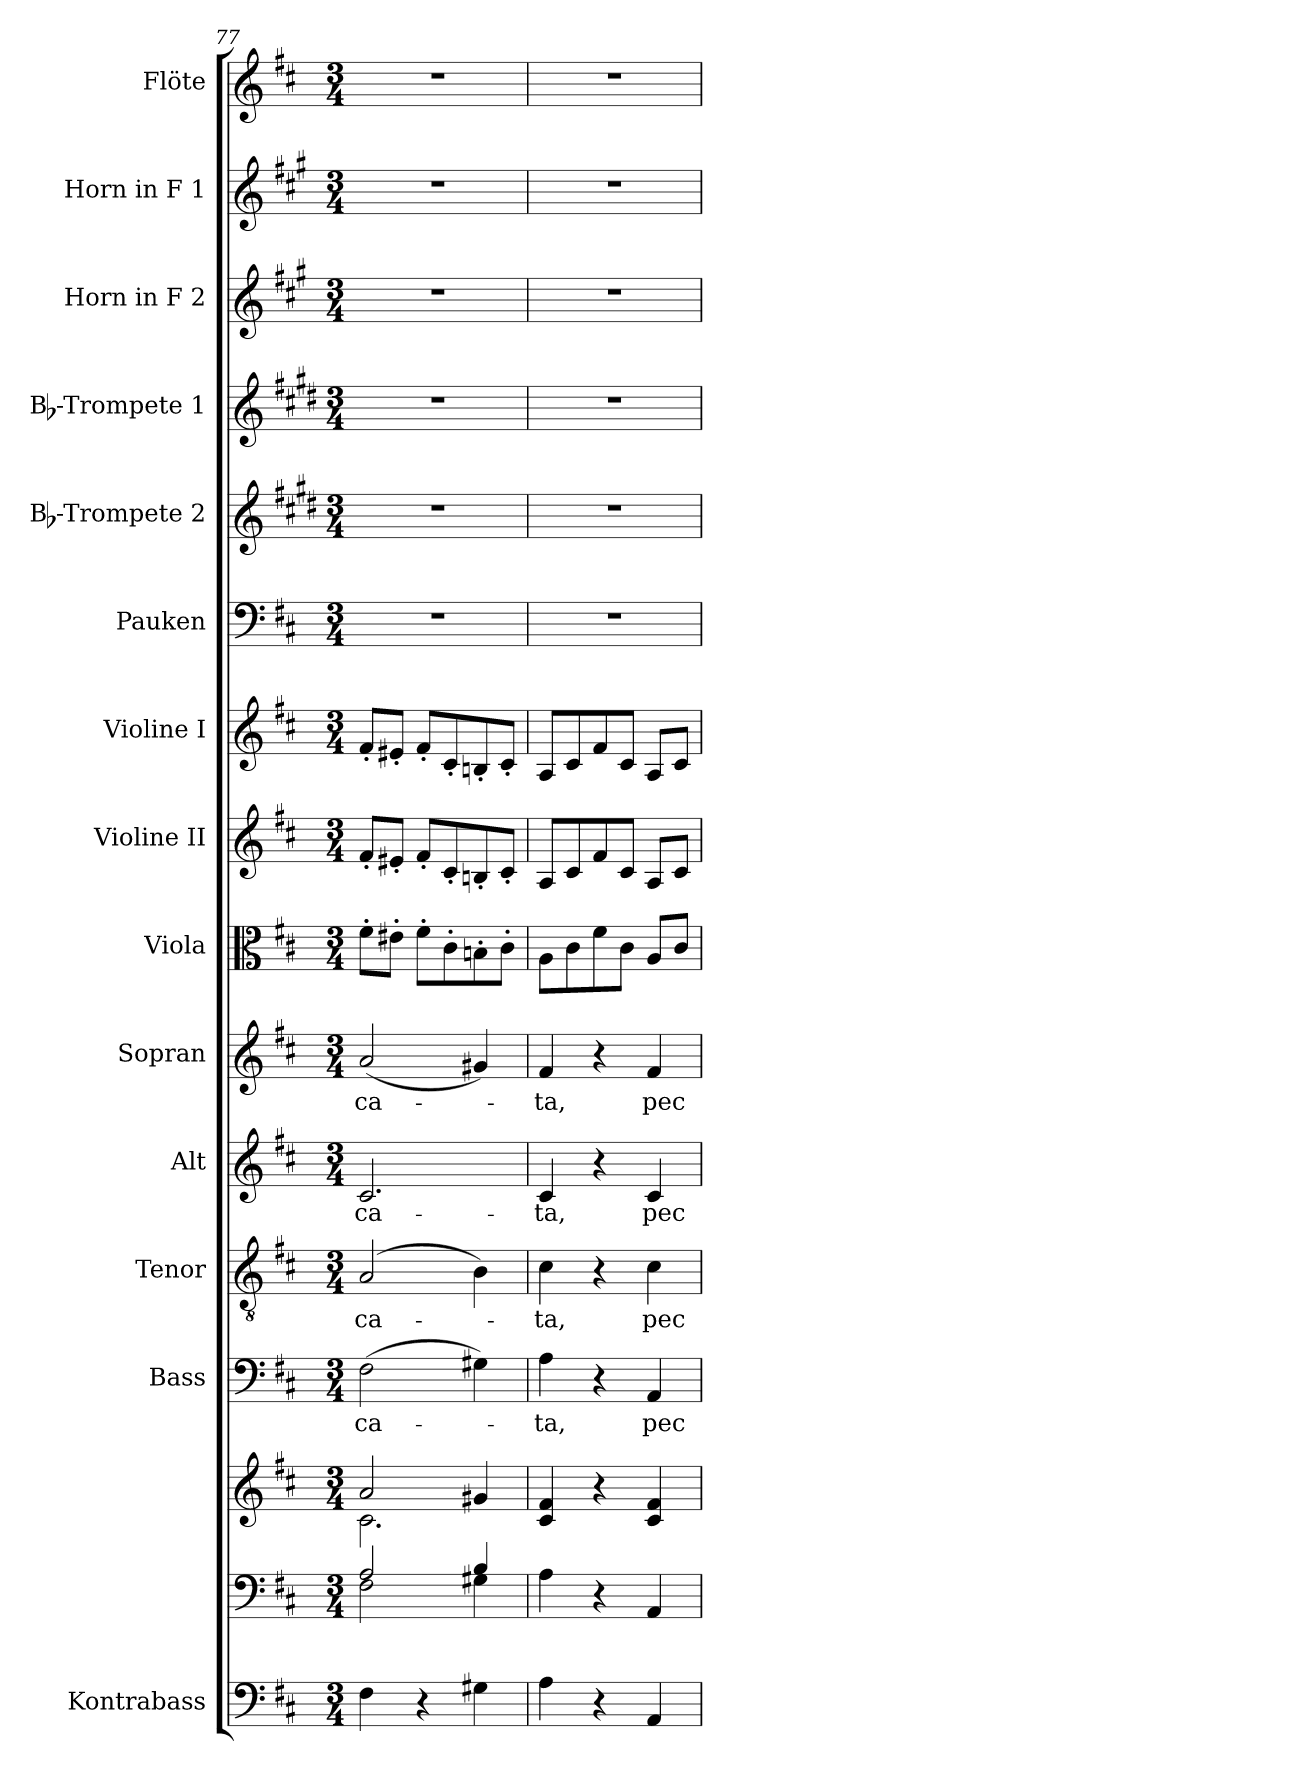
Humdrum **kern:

**kern	**kern	**kern	**kern	**text	**kern	**text	**kern	**text	**kern	**text	**kern	**kern	**kern	**kern	**kern	**kern	**kern	**kern	**kern
*part15	*part14	*part14	*part13	*part13	*part12	*part12	*part11	*part11	*part10	*part10	*part9	*part8	*part7	*part6	*part5	*part4	*part3	*part2	*part1
*staff16	*staff15	*staff14	*staff13	*staff13	*staff12	*staff12	*staff11	*staff11	*staff10	*staff10	*staff9	*staff8	*staff7	*staff6	*staff5	*staff4	*staff3	*staff2	*staff1
*I"Kontrabass	*	*	*I"Bass	*	*I"Tenor	*	*I"Alt	*	*I"Sopran	*	*I"Viola	*I"Violine II	*I"Violine I	*I"Pauken	*I"Bb-Trompete 2	*I"Bb-Trompete 1	*I"Horn in F 2	*I"Horn in F 1	*I"Flöte
*I'Kb.	*	*	*I'B.	*	*I'T.	*	*I'A.	*	*I'S.	*	*I'Vla.	*I'Vl. II	*I'Vl. I	*I'Pk.	*I'Bb Trp. 2	*I'Bb Trp. 1	*	*	*I'Fl.
!!LO:PB:g=z
*clefF4	*clefF4	*clefG2	*clefF4	*	*clefGv2	*	*clefG2	*	*clefG2	*	*clefC3	*clefG2	*clefG2	*clefF4	*clefG2	*clefG2	*clefG2	*clefG2	*clefG2
*ITrd7c12	*	*	*	*	*	*	*	*	*	*	*	*	*	*	*ITrd1c2	*ITrd1c2	*ITrd4c7	*ITrd4c7	*
*k[f#c#]	*k[f#c#]	*k[f#c#]	*k[f#c#]	*	*k[f#c#]	*	*k[f#c#]	*	*k[f#c#]	*	*k[f#c#]	*k[f#c#]	*k[f#c#]	*k[f#c#]	*k[f#c#]	*k[f#c#]	*k[f#c#]	*k[f#c#]	*k[f#c#]
*D:	*D:	*D:	*D:	*	*D:	*	*D:	*	*D:	*	*D:	*D:	*D:	*D:	*D:	*D:	*D:	*D:	*D:
*M3/4	*M3/4	*M3/4	*M3/4	*	*M3/4	*	*M3/4	*	*M3/4	*	*M3/4	*M3/4	*M3/4	*M3/4	*M3/4	*M3/4	*M3/4	*M3/4	*M3/4
=77	=77	=77	=77	=77	=77	=77	=77	=77	=77	=77	=77	=77	=77	=77	=77	=77	=77	=77	=77
*	*^	*^	*	*	*	*	*	*	*	*	*	*	*	*	*	*	*	*	*
!	!	!	!	!	!	!LO:LY:b	!	!LO:LY:b	!	!LO:LY:b	!	!LO:LY:b	!	!	!	!	!	!	!	!	!
4FF#\	2A/	2F#\	2a/	2.c#\	(>2F#\	-ca-	(2A/	-ca-	2.c#/	-ca-	(<2a/	-ca-	8f#'>\L	8f#'</L	8f#'</L	2.r	2.r	2.r	2.r	2.r	2.r
.	.	.	.	.	.	.	.	.	.	.	.	.	8e#X'>\J	8e#X'</J	8e#X'</J	.	.	.	.	.	.
4r	.	.	.	.	.	.	.	.	.	.	.	.	8f#'>\L	8f#'</L	8f#'</L	.	.	.	.	.	.
.	.	.	.	.	.	.	.	.	.	.	.	.	8c#'>\	8c#'</	8c#'</	.	.	.	.	.	.
4GG#X\	4B/	4G#X\	4g#X/	.	4G#X\)	.	4B\)	.	.	.	4g#X/)	.	8Bn'>\	8Bn'</	8Bn'</	.	.	.	.	.	.
.	.	.	.	.	.	.	.	.	.	.	.	.	8c#'>\J	8c#'</J	8c#'</J	.	.	.	.	.	.
*	*v	*v	*	*	*	*	*	*	*	*	*	*	*	*	*	*	*	*	*	*	*
*	*	*v	*v	*	*	*	*	*	*	*	*	*	*	*	*	*	*	*	*	*
=78	=78	=78	=78	=78	=78	=78	=78	=78	=78	=78	=78	=78	=78	=78	=78	=78	=78	=78	=78
!	!	!	!	!LO:LY:b	!	!LO:LY:b	!	!LO:LY:b	!	!LO:LY:b	!	!	!	!	!	!	!	!	!
4AA\	4A\	4c#/ 4f#/	4A\	-ta,	4c#\	-ta,	4c#/	-ta,	4f#/	-ta,	8A\L	8A/L	8A/L	2.r	2.r	2.r	2.r	2.r	2.r
.	.	.	.	.	.	.	.	.	.	.	8c#\	8c#/	8c#/	.	.	.	.	.	.
4r	4r	4r	4r	.	4r	.	4r	.	4r	.	8f#\	8f#/	8f#/	.	.	.	.	.	.
.	.	.	.	.	.	.	.	.	.	.	8c#\J	8c#/J	8c#/J	.	.	.	.	.	.
!	!	!	!	!LO:LY:b	!	!LO:LY:b	!	!LO:LY:b	!	!LO:LY:b	!	!	!	!	!	!	!	!	!
4AAA/	4AA/	4c#/ 4f#/	4AA/	pec-	4c#\	pec-	4c#/	pec-	4f#/	pec-	8A/L	8A/L	8A/L	.	.	.	.	.	.
.	.	.	.	.	.	.	.	.	.	.	8c#/J	8c#/J	8c#/J	.	.	.	.	.	.
=	=	=	=	=	=	=	=	=	=	=	=	=	=	=	=	=	=	=	=
*-	*-	*-	*-	*-	*-	*-	*-	*-	*-	*-	*-	*-	*-	*-	*-	*-	*-	*-	*-
